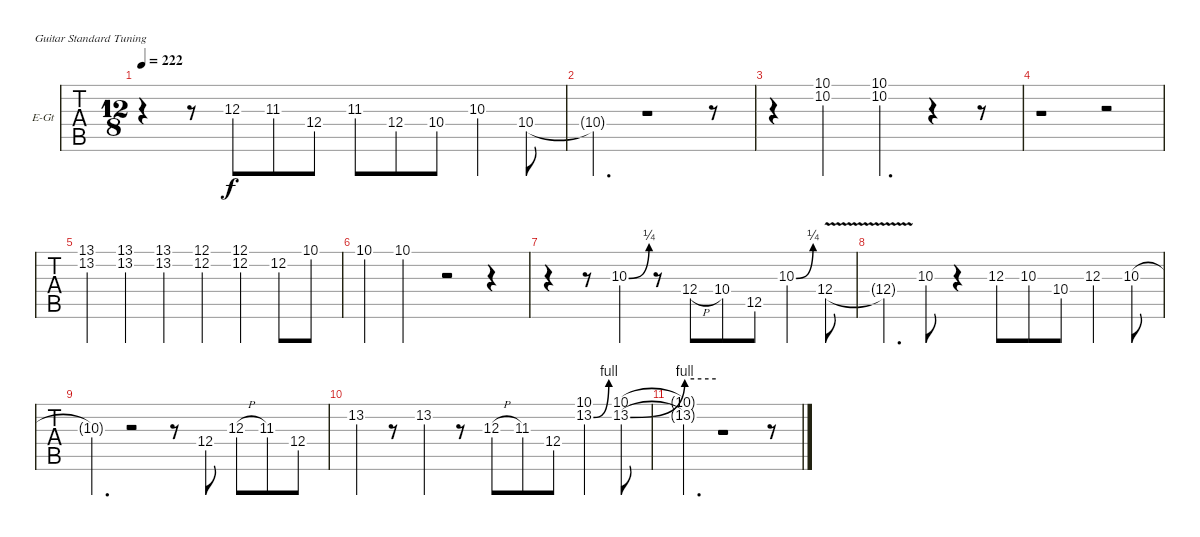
\bracketExtendMode nobrackets
\firstSystemTrackNameOrientation horizontal
\otherSystemsTrackNameOrientation horizontal
\track ("Electric Guitar" "E-Gt") {instrument distortionguitar}
\staff {tabs}
\tuning (E4 B3 G3 D3 A2 E2)
\ts (12 8)
\tempo 222
\clef g2
\ks c
r.4{dy f} r.8 12.3.8 11.3.8 12.4.8 11.3.8 12.4.8 10.4.8 10.3.4 10.4.8 |
10.4{t}.4{d} r.1 r.8 |
r.4 (10.1 10.2).2 (10.1 10.2).4{d} r.4 r.8 |
r.1 r.2 |
(13.1 13.2).4 (13.1 13.2).4 (13.1 13.2).4 (12.1 12.2).4 (12.1 12.2).4 12.2.8 10.1.8 |
10.1.4 10.1.2 r.2 r.4 |
r.4 r.8 10.3{be (bend 0 0 60 1)}.4 r.8 12.4{h}.8 10.4.8 12.5.8 10.3{be (bend 0 0 60 1)}.4 12.4{v}.8 |
12.4{v t}.4{d} 10.3.8 r.4 12.3.8 10.3.8 10.4.8 12.3.4 10.3.8 |
10.3{t}.4{d} r.2 r.8 12.4.8 12.3{h}.8 11.3.8 12.4.8 |
13.2.4 r.8 13.2.4 r.8 12.3{h}.8 11.3.8 12.4.8 (10.1 13.2{be (bend 0 0 60 4)}).4 (10.1 13.2{be (bend 0 0 60 4)}).8 |
(10.1{t} 13.2{be (hold 0 4 60 4) t}).4{d} r.1 r.8
